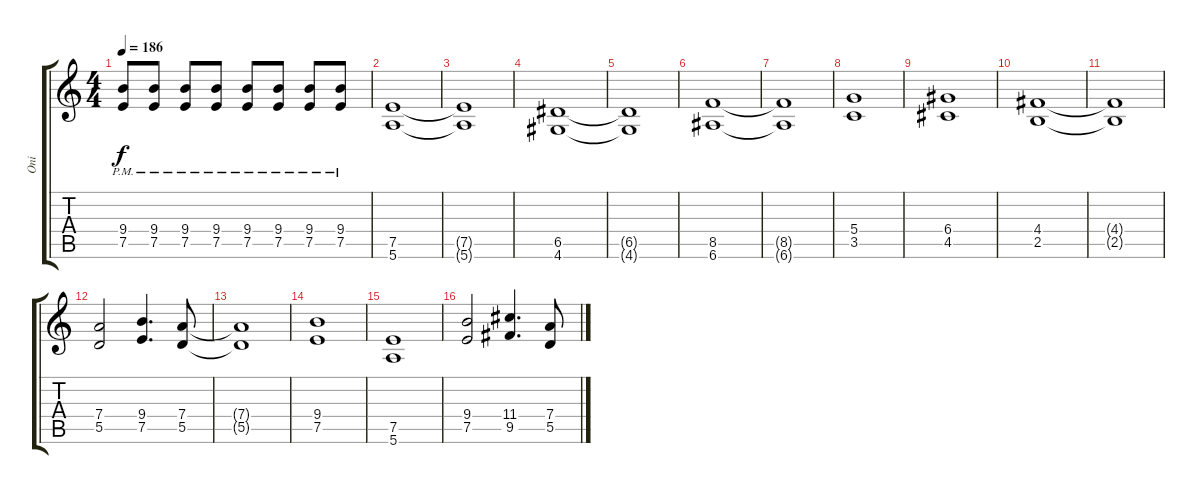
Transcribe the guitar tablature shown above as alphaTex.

\track ("Oni" "Oni") {instrument distortionguitar}
\staff {score tabs}
\tuning (E4 B3 G3 D3 A2 E2) {hide}
\ts (4 4)
\tempo 186
\clef g2
\ks c
(9.4{pm} 7.5{pm}).8{dy f} (9.4{pm} 7.5{pm}).8 (9.4{pm} 7.5{pm}).8 (9.4{pm} 7.5{pm}).8 (9.4{pm} 7.5{pm}).8 (9.4{pm} 7.5{pm}).8 (9.4{pm} 7.5{pm}).8 (9.4{pm} 7.5{pm}).8 |
(7.5 5.6).1 |
(7.5{t} 5.6{t}).1 |
(6.5 4.6).1 |
(6.5{t} 4.6{t}).1 |
(8.5 6.6).1 |
(8.5{t} 6.6{t}).1 |
(5.4 3.5).1 |
(6.4 4.5).1 |
(4.4 2.5).1 |
(4.4{t} 2.5{t}).1 |
(7.4 5.5).2 (9.4 7.5).4{d} (7.4 5.5).8 |
(7.4{t} 5.5{t}).1 |
(9.4 7.5).1 |
(7.5 5.6).1 |
(9.4 7.5).2 (11.4 9.5).4{d} (7.4 5.5).8
